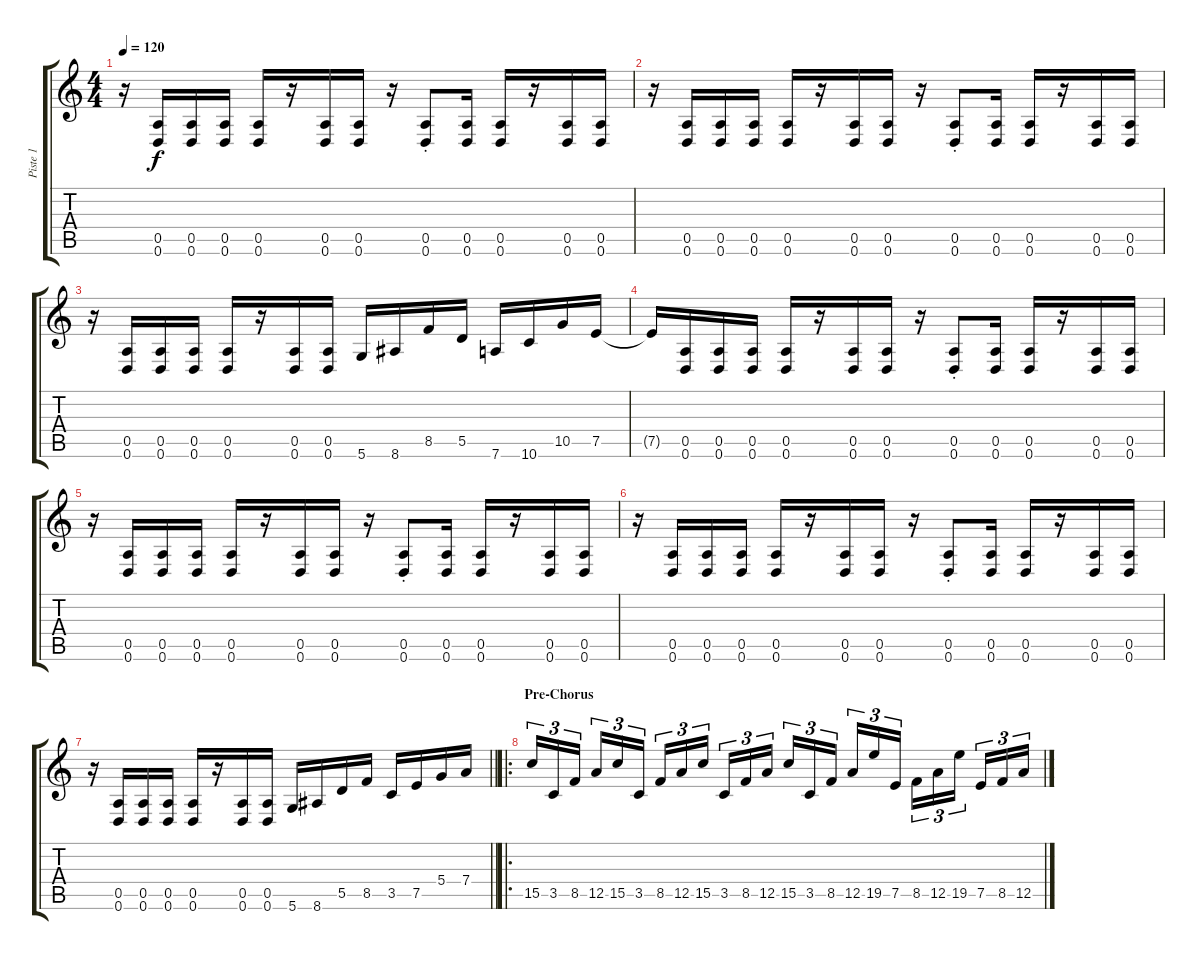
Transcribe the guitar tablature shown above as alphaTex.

\track ("Piste 1" "Piste 1") {instrument distortionguitar}
\staff {score tabs}
\tuning (E4 B3 G3 D3 A2 D2) {hide}
\ts (4 4)
\tempo 120
\clef g2
\ks c
r.16{dy f} (0.5 0.6).16 (0.5 0.6).16 (0.5 0.6).16 (0.5 0.6).16 r.16 (0.5 0.6).16 (0.5 0.6).16 r.16 (0.5{st} 0.6{st}).8 (0.5 0.6).16 (0.5 0.6).16 r.16 (0.5 0.6).16 (0.5 0.6).16 |
r.16 (0.5 0.6).16 (0.5 0.6).16 (0.5 0.6).16 (0.5 0.6).16 r.16 (0.5 0.6).16 (0.5 0.6).16 r.16 (0.5{st} 0.6{st}).8 (0.5 0.6).16 (0.5 0.6).16 r.16 (0.5 0.6).16 (0.5 0.6).16 |
r.16 (0.5 0.6).16 (0.5 0.6).16 (0.5 0.6).16 (0.5 0.6).16 r.16 (0.5 0.6).16 (0.5 0.6).16 5.6.16 8.6.16 8.5.16 5.5.16 7.6.16 10.6.16 10.5.16 7.5.16 |
7.5{t}.16 (0.5 0.6).16 (0.5 0.6).16 (0.5 0.6).16 (0.5 0.6).16 r.16 (0.5 0.6).16 (0.5 0.6).16 r.16 (0.5{st} 0.6{st}).8 (0.5 0.6).16 (0.5 0.6).16 r.16 (0.5 0.6).16 (0.5 0.6).16 |
r.16 (0.5 0.6).16 (0.5 0.6).16 (0.5 0.6).16 (0.5 0.6).16 r.16 (0.5 0.6).16 (0.5 0.6).16 r.16 (0.5{st} 0.6{st}).8 (0.5 0.6).16 (0.5 0.6).16 r.16 (0.5 0.6).16 (0.5 0.6).16 |
r.16 (0.5 0.6).16 (0.5 0.6).16 (0.5 0.6).16 (0.5 0.6).16 r.16 (0.5 0.6).16 (0.5 0.6).16 r.16 (0.5{st} 0.6{st}).8 (0.5 0.6).16 (0.5 0.6).16 r.16 (0.5 0.6).16 (0.5 0.6).16 |
\barLineRight lightlight
r.16 (0.5 0.6).16 (0.5 0.6).16 (0.5 0.6).16 (0.5 0.6).16 r.16 (0.5 0.6).16 (0.5 0.6).16 5.6.16 8.6.16 5.5.16 8.5.16 3.5.16 7.5.16 5.4.16 7.4.16 |
\ro
\section ("" "Pre-Chorus")
15.5.16{tu (3 2)} 3.5.16{tu (3 2)} 8.5.16{tu (3 2) beam splitsecondary} 12.5.16{tu (3 2)} 15.5.16{tu (3 2)} 3.5.16{tu (3 2)} 8.5.16{tu (3 2)} 12.5.16{tu (3 2)} 15.5.16{tu (3 2) beam splitsecondary} 3.5.16{tu (3 2)} 8.5.16{tu (3 2)} 12.5.16{tu (3 2)} 15.5.16{tu (3 2)} 3.5.16{tu (3 2)} 8.5.16{tu (3 2) beam splitsecondary} 12.5.16{tu (3 2)} 19.5.16{tu (3 2)} 7.5.16{tu (3 2)} 8.5.16{tu (3 2)} 12.5.16{tu (3 2)} 19.5.16{tu (3 2) beam splitsecondary} 7.5.16{tu (3 2)} 8.5.16{tu (3 2)} 12.5.16{tu (3 2)}
